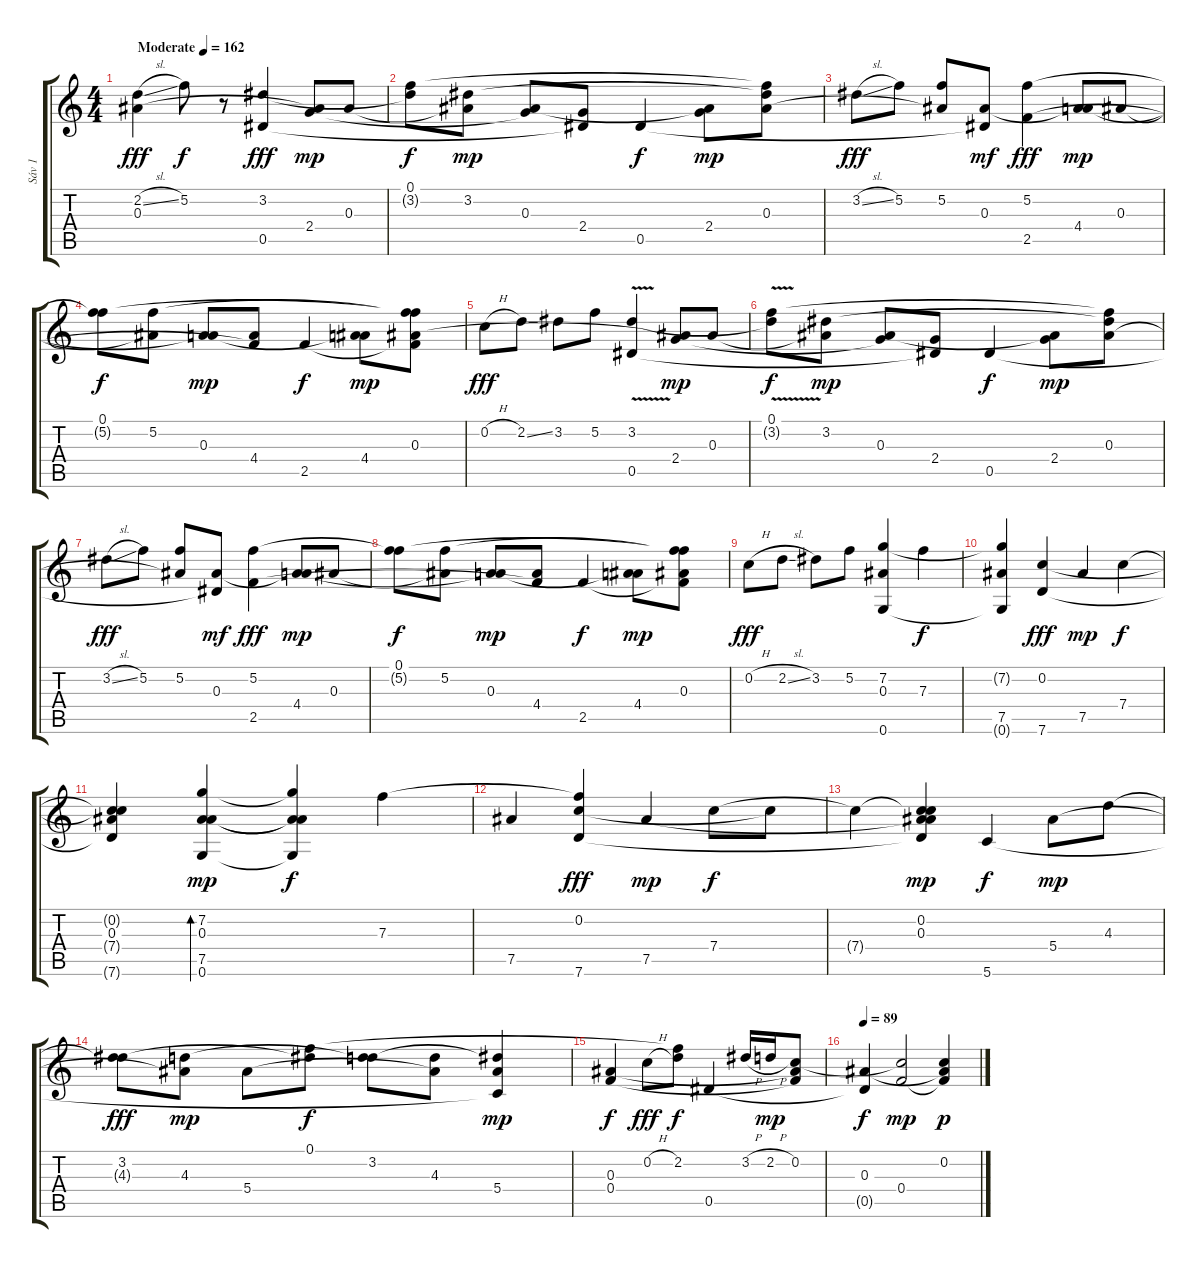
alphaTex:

\track ("Sáv 1" "Sáv 1") {instrument acousticguitarsteel}
\staff {score tabs}
\tuning (F4 C4 Bb3 F3 Eb3 G2) {hide}
\ts (4 4)
\tempo (162 "Moderate")
\clef g2
\ks c
(2.2{sl} 0.3).4{dy fff instrument acousticguitarsteel} 5.2.8{dy f} r.8 (3.2 0.5).4{dy fff} (0.3{t} 2.4).8{dy mp} 0.3.8 |
(0.1 3.2{t}).8{dy f} (3.2 0.3{t}).8{dy mp} (0.3 2.4{t}).8 (2.4 0.5{t}).8 0.5.4{dy f} (0.3{t} 2.4).8{dy mp} (0.1{t} 3.2{t} 0.3).8 |
3.2{sl}.8{dy fff} 5.2.8 (5.2 0.3{t}).8 (0.3 0.5{t}).8{dy mf} (5.2 2.5).4{dy fff} (0.3{t} 4.4).8{dy mp} 0.3.8 |
(0.1 5.2{t}).8{dy f} (5.2 0.3{t}).8 (0.3 4.4{t}).8{dy mp} (4.4 2.5{t}).8 2.5.4{dy f} (0.3{t} 4.4).8{dy mp} (0.1{t} 5.2{t} 0.3 2.5{t}).8 |
0.2{h}.8{dy fff} 2.2{ss}.8 3.2.8 5.2.8 (3.2{v} 0.5).4 (0.3{t} 2.4).8{dy mp} 0.3.8 |
(0.1 3.2{t}).8{dy f} (3.2 0.3{t}).8{dy mp} (0.3 2.4{t}).8 (2.4 0.5{t}).8 0.5.4{dy f} (0.3{t} 2.4).8{dy mp} (0.1{t} 3.2{t} 0.3).8 |
3.2{sl}.8{dy fff} 5.2.8 (5.2 0.3{t}).8 (0.3 0.5{t}).8{dy mf} (5.2 2.5).4{dy fff} (0.3{t} 4.4).8{dy mp} 0.3.8 |
(0.1 5.2{t}).8{dy f} (5.2 0.3{t}).8 (0.3 4.4{t}).8{dy mp} (4.4 2.5{t}).8 2.5.4{dy f} (0.3{t} 4.4).8{dy mp} (0.1{t} 5.2{t} 0.3 2.5{t}).8 |
0.2{h}.8{dy fff} 2.2{sl}.8 3.2.8 5.2.8 (7.2 0.3 0.6).4 7.3.4{dy f} |
(7.2{t} 7.5 0.6{t}).4 (0.2 7.6).4{dy fff} 7.5.4{dy mp} 7.4.4{dy f} |
(0.2{t} 0.3 7.4{t} 7.6{t}).4 (7.2 0.3 7.5 0.6).4{bd 480 dy mp} (7.2{t} 0.3{t} 7.5{t} 0.6{t}).4{dy f} 7.3.4 |
7.5.4 (0.2 7.3{t} 7.6).4{dy fff} 7.5.4{dy mp} 7.4.8{dy f} 0.2{t}.8 |
7.4{t}.4 (0.2 0.3 7.4{t} 7.5{t} 7.6{t}).4{dy mp} 5.6.4{dy f} 5.4.8{dy mp} 4.3.8 |
(3.2 4.3{t}).8{dy fff} (4.3 5.4{t}).8{dy mp} 5.4.8 (0.1 3.2{t}).8{dy f} (3.2 4.3{t}).8 (4.3 5.4{t}).8 (3.2{t} 5.4 5.6{t}).4{dy mp} |
(0.3 0.4).4{dy f} 0.2{h}.8{dy fff} (0.1{t} 2.2).8{dy f} 0.5.4 3.2{h}.16 2.2{h}.16{dy mp} (0.2 0.3{t} 0.4{t}).8 |
\tempo 89
(0.3 0.5{t}).4{dy f} (0.2{t} 0.4).2{dy mp} (0.2 0.3{t} 0.4{t}).4{dy p}
